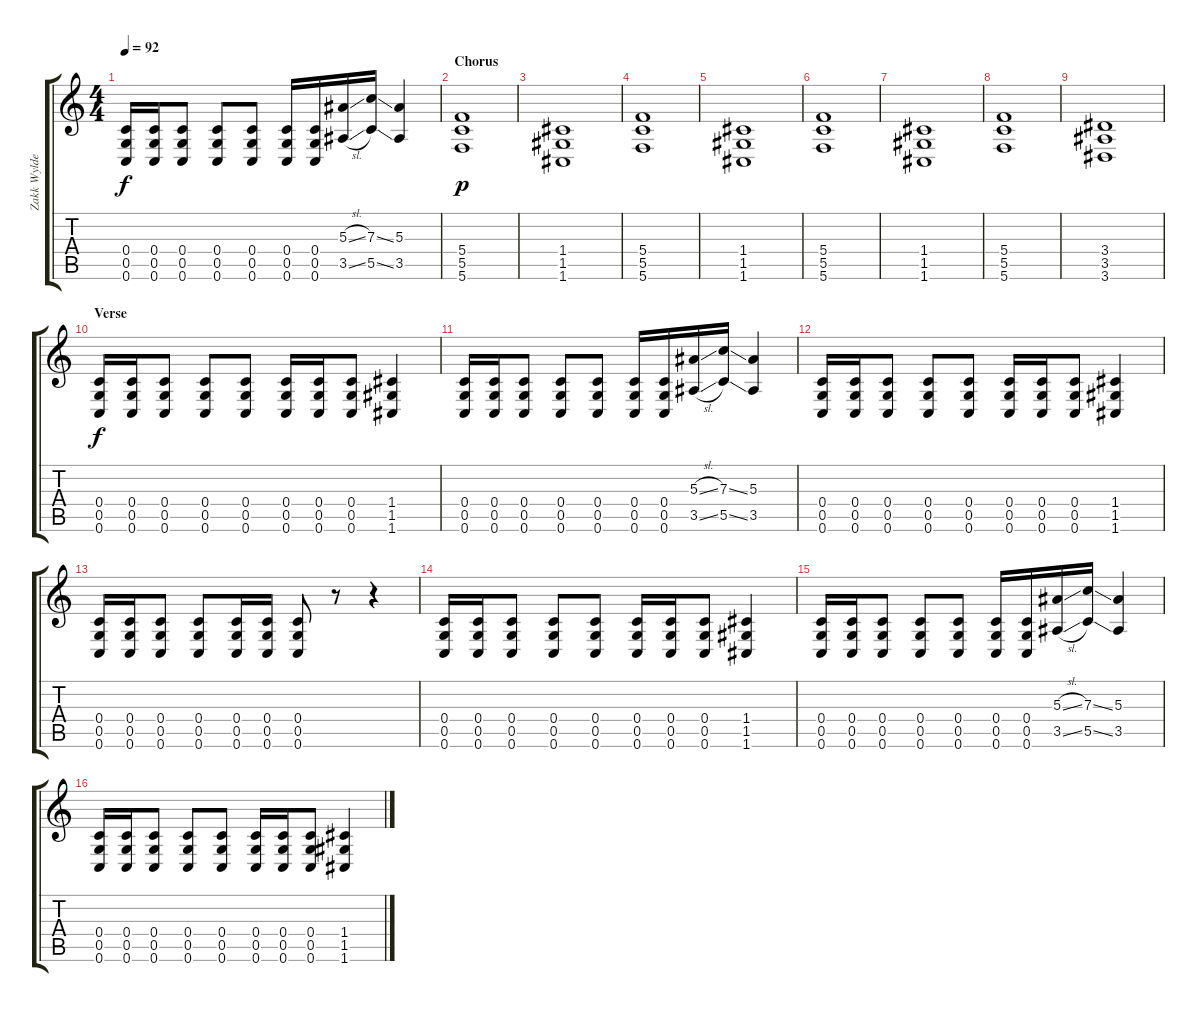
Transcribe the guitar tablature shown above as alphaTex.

\track ("Zakk Wylde" "Zakk Wylde") {instrument distortionguitar}
\staff {score tabs}
\tuning (D4 A3 F3 C3 G2 C2) {hide}
\ts (4 4)
\tempo 92
\clef g2
\ks c
(0.4 0.5 0.6).16{dy f} (0.4 0.5 0.6).16 (0.4 0.5 0.6).8 (0.4 0.5 0.6).8 (0.4 0.5 0.6).8 (0.4 0.5 0.6).16 (0.4 0.5 0.6).16 (5.3{sl} 3.5{sl}).16 (7.3{ss} 5.5{ss}).16 (5.3 3.5).4 |
\section ("" "Chorus")
(5.4 5.5 5.6).1{dy p} |
(1.4 1.5 1.6).1 |
(5.4 5.5 5.6).1 |
(1.4 1.5 1.6).1 |
(5.4 5.5 5.6).1 |
(1.4 1.5 1.6).1 |
(5.4 5.5 5.6).1 |
(3.4 3.5 3.6).1 |
\section ("" "Verse")
(0.4 0.5 0.6).16{dy f} (0.4 0.5 0.6).16 (0.4 0.5 0.6).8 (0.4 0.5 0.6).8 (0.4 0.5 0.6).8 (0.4 0.5 0.6).16 (0.4 0.5 0.6).16 (0.4 0.5 0.6).8 (1.4 1.5 1.6).4 |
(0.4 0.5 0.6).16 (0.4 0.5 0.6).16 (0.4 0.5 0.6).8 (0.4 0.5 0.6).8 (0.4 0.5 0.6).8 (0.4 0.5 0.6).16 (0.4 0.5 0.6).16 (5.3{sl} 3.5{sl}).16 (7.3{ss} 5.5{ss}).16 (5.3 3.5).4 |
(0.4 0.5 0.6).16 (0.4 0.5 0.6).16 (0.4 0.5 0.6).8 (0.4 0.5 0.6).8 (0.4 0.5 0.6).8 (0.4 0.5 0.6).16 (0.4 0.5 0.6).16 (0.4 0.5 0.6).8 (1.4 1.5 1.6).4 |
(0.4 0.5 0.6).16 (0.4 0.5 0.6).16 (0.4 0.5 0.6).8 (0.4 0.5 0.6).8 (0.4 0.5 0.6).16 (0.4 0.5 0.6).16 (0.4 0.5 0.6).8 r.8 r.4 |
(0.4 0.5 0.6).16 (0.4 0.5 0.6).16 (0.4 0.5 0.6).8 (0.4 0.5 0.6).8 (0.4 0.5 0.6).8 (0.4 0.5 0.6).16 (0.4 0.5 0.6).16 (0.4 0.5 0.6).8 (1.4 1.5 1.6).4 |
(0.4 0.5 0.6).16 (0.4 0.5 0.6).16 (0.4 0.5 0.6).8 (0.4 0.5 0.6).8 (0.4 0.5 0.6).8 (0.4 0.5 0.6).16 (0.4 0.5 0.6).16 (5.3{sl} 3.5{sl}).16 (7.3{ss} 5.5{ss}).16 (5.3 3.5).4 |
(0.4 0.5 0.6).16 (0.4 0.5 0.6).16 (0.4 0.5 0.6).8 (0.4 0.5 0.6).8 (0.4 0.5 0.6).8 (0.4 0.5 0.6).16 (0.4 0.5 0.6).16 (0.4 0.5 0.6).8 (1.4 1.5 1.6).4
